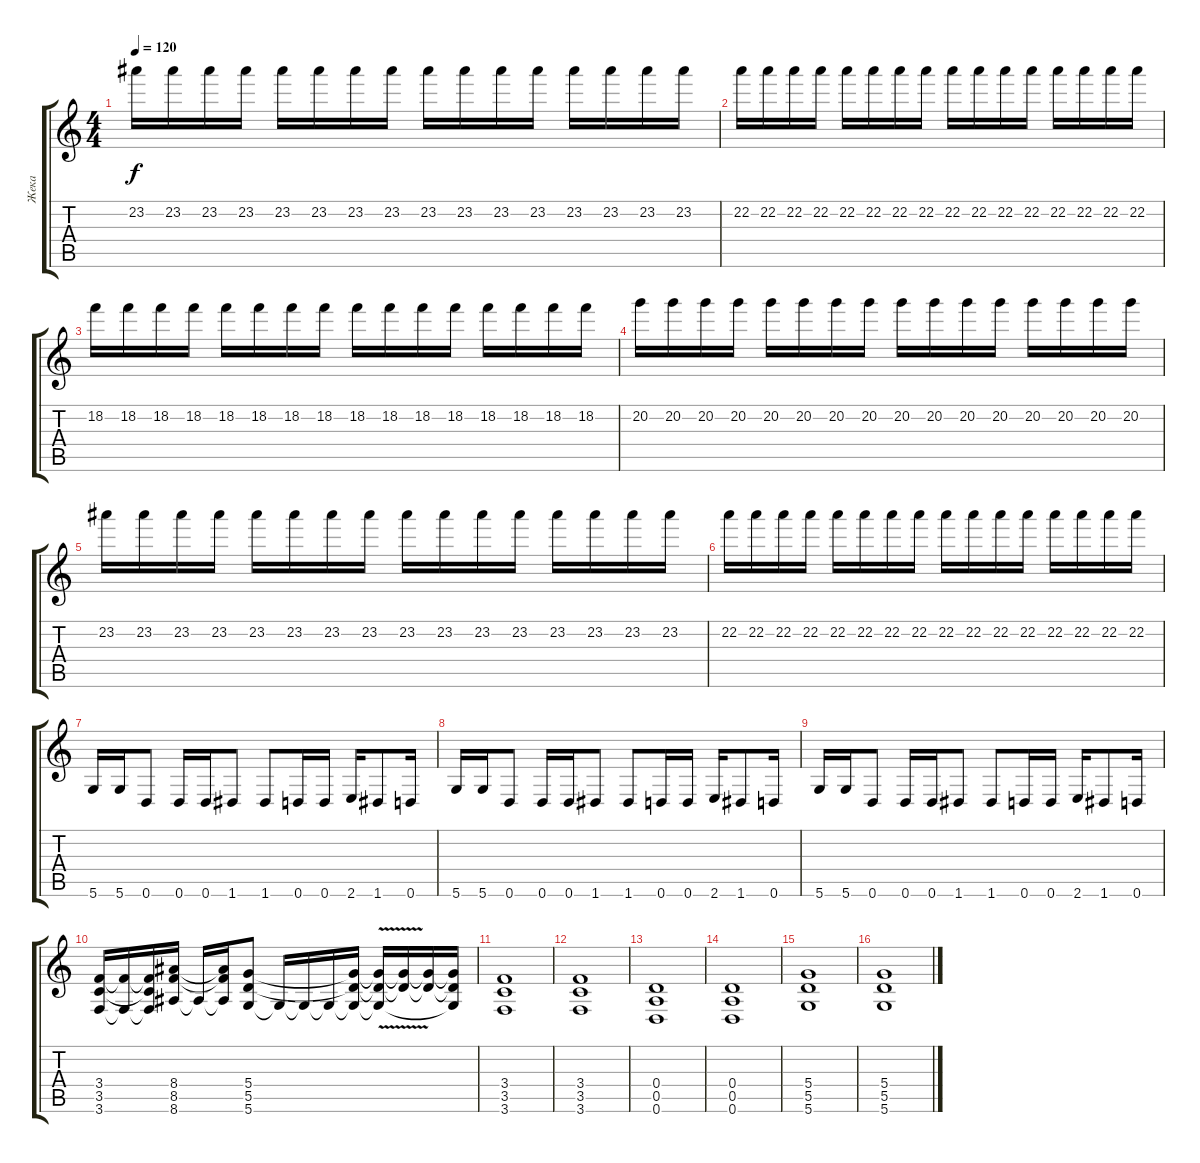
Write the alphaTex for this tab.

\track ("Жека" "Жека") {instrument distortionguitar}
\staff {score tabs}
\tuning (E4 B3 G3 D3 A2 D2) {hide}
\ts (4 4)
\tempo 120
\clef g2
\ks c
23.2.16{dy f} 23.2.16 23.2.16 23.2.16 23.2.16 23.2.16 23.2.16 23.2.16 23.2.16 23.2.16 23.2.16 23.2.16 23.2.16 23.2.16 23.2.16 23.2.16 |
22.2.16 22.2.16 22.2.16 22.2.16 22.2.16 22.2.16 22.2.16 22.2.16 22.2.16 22.2.16 22.2.16 22.2.16 22.2.16 22.2.16 22.2.16 22.2.16 |
18.2.16 18.2.16 18.2.16 18.2.16 18.2.16 18.2.16 18.2.16 18.2.16 18.2.16 18.2.16 18.2.16 18.2.16 18.2.16 18.2.16 18.2.16 18.2.16 |
20.2.16 20.2.16 20.2.16 20.2.16 20.2.16 20.2.16 20.2.16 20.2.16 20.2.16 20.2.16 20.2.16 20.2.16 20.2.16 20.2.16 20.2.16 20.2.16 |
23.2.16 23.2.16 23.2.16 23.2.16 23.2.16 23.2.16 23.2.16 23.2.16 23.2.16 23.2.16 23.2.16 23.2.16 23.2.16 23.2.16 23.2.16 23.2.16 |
22.2.16 22.2.16 22.2.16 22.2.16 22.2.16 22.2.16 22.2.16 22.2.16 22.2.16 22.2.16 22.2.16 22.2.16 22.2.16 22.2.16 22.2.16 22.2.16 |
5.6.16{volume 11} 5.6.16 0.6.8 0.6.16 0.6.16 1.6.8 1.6.8 0.6.16 0.6.16 2.6.16 1.6.8 0.6.16 |
5.6.16 5.6.16 0.6.8 0.6.16 0.6.16 1.6.8 1.6.8 0.6.16 0.6.16 2.6.16 1.6.8 0.6.16 |
5.6.16 5.6.16 0.6.8 0.6.16 0.6.16 1.6.8 1.6.8 0.6.16 0.6.16 2.6.16 1.6.8 0.6.16 |
(3.4 3.5 3.6).16 (3.4{t} 3.6{t}).16 (3.4{t} 3.5{t} 3.6{t}).16 (8.4 8.5 8.6).16 8.6{t}.16 (8.4{t} 8.5{t} 8.6{t}).16 (5.4 5.5 5.6).8 5.6{t}.16 5.6{t}.16 5.6{t}.16 (5.4{t} 5.5{t} 5.6{t}).16 (5.4{v t} 5.5{t} 5.6{t}).16 (5.4{t} 5.5{t}).16 (5.4{t} 5.5{t}).16 (5.4{t} 5.5{t} 5.6{t}).16 |
(3.4 3.5 3.6).1 |
(3.4 3.5 3.6).1 |
(0.4 0.5 0.6).1 |
(0.4 0.5 0.6).1 |
(5.4 5.5 5.6).1 |
(5.4 5.5 5.6).1
